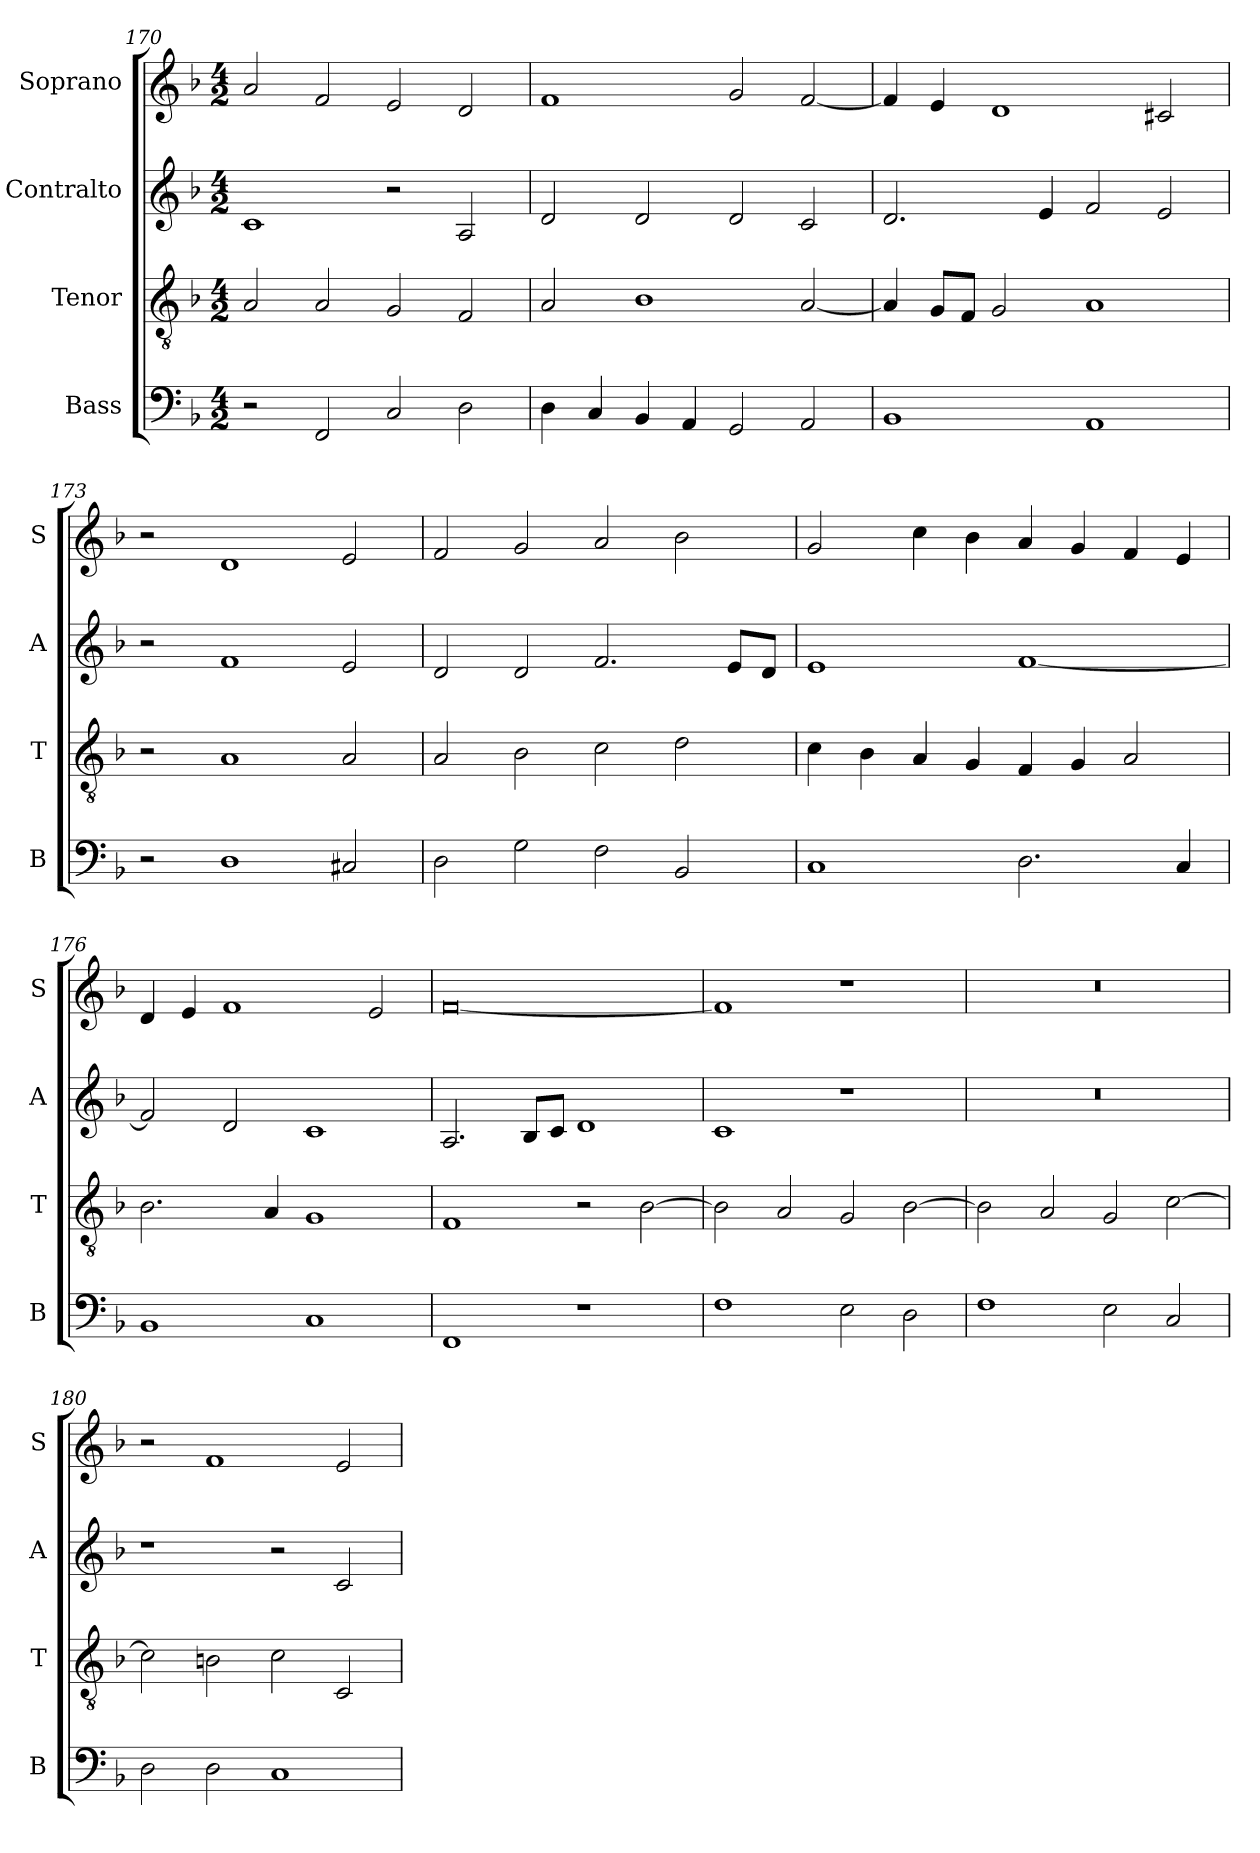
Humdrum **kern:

**kern	**kern	**kern	**kern
*part4	*part3	*part2	*part1
*staff4	*staff3	*staff2	*staff1
*I"Bass	*I"Tenor	*I"Contralto	*I"Soprano
*I'B	*I'T	*I'A	*I'S
*clefF4	*clefGv2	*clefG2	*clefG2
*k[b-]	*k[b-]	*k[b-]	*k[b-]
*F:ion	*F:ion	*F:ion	*F:ion
*M4/2	*M4/2	*M4/2	*M4/2
=170	=170	=170	=170
2r	2A	1c	2a
2FF	2A	.	2f
2C	2G	2r	2e
2D	2F	2A	2d
=171	=171	=171	=171
4D	2A	2d	1f
4C	.	.	.
4BB-	1B-	2d	.
4AA	.	.	.
2GG	.	2d	2g
2AA	[2A	2c	[2f
=172	=172	=172	=172
1BB-	4A]	2.d	4f]
.	8G/L	.	4e
.	8F/J	.	.
.	2G	.	1d
.	.	4e	.
1AA	1A	2f	.
.	.	2e	2c#X
=173	=173	=173	=173
2r	2r	2r	2r
1D	1A	1f	1d
2C#X	2A	2e	2e
=174	=174	=174	=174
2D	2A	2d	2f
2G	2B-	2d	2g
2F	2c	2.f	2a
2BB-	2d	.	2b-
.	.	8e/L	.
.	.	8d/J	.
=175	=175	=175	=175
1C	4c	1e	2g
.	4B-	.	.
.	4A	.	4cc
.	4G	.	4b-
2.D	4F	[1f	4a
.	4G	.	4g
.	2A	.	4f
4C	.	.	4e
=176	=176	=176	=176
1BB-	2.B-	2f]	4d
.	.	.	4e
.	.	2d	1f
.	4A	.	.
1C	1G	1c	.
.	.	.	2e
=177	=177	=177	=177
1FF	1F	2.A	[0f
.	.	8B-/L	.
.	.	8c/J	.
1r	2r	1d	.
.	[2B-	.	.
=178	=178	=178	=178
1F	2B-]	1c	1f]
.	2A	.	.
2E	2G	1r	1r
2D	[2B-	.	.
=179	=179	=179	=179
1F	2B-]	0r	0r
.	2A	.	.
2E	2G	.	.
2C	[2c	.	.
=180	=180	=180	=180
2D	2c]	1r	2r
2D	2Bn	.	1f
1C	2c	2r	.
.	2C	2c	2e
=	=	=	=
*-	*-	*-	*-
